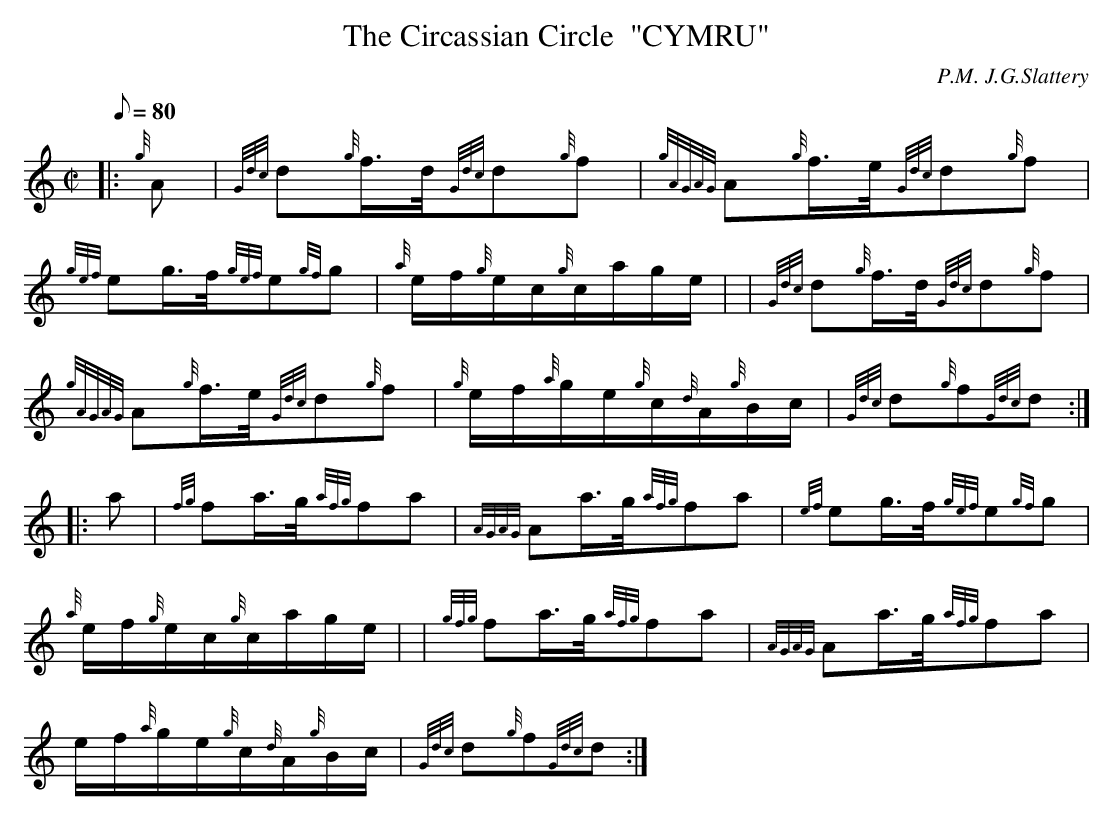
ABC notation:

X:1
T:The Circassian Circle  "CYMRU"
M:C|
L:1/8
Q:80
C:P.M. J.G.Slattery
K:HP
|: {g}A | \
{Gdc}d{g}f3/4d/4{Gdc}d{g}f | \
{gAGAG}A{g}f3/4e/4{Gdc}d{g}f |
{gef}eg3/4f/4{gef}e{gf}g | \
{a}e/2f/2{g}e/2c/2{g}c/2a/2g/2e/2 | | \
{Gdc}d{g}f3/4d/4{Gdc}d{g}f |
{gAGAG}A{g}f3/4e/4{Gdc}d{g}f | \
{g}e/2f/2{a}g/2e/2{g}c/2{d}A/2{g}B/2c/2 | \
{Gdc}d{g}f{Gdc}d ::
a | \
{fg}fa3/4g/4{afg}fa | \
{AGAG}Aa3/4g/4{afg}fa | \
{ef}eg3/4f/4{gef}e{gf}g |
{a}e/2f/2{g}e/2c/2{g}c/2a/2g/2e/2 | | \
{gfg}fa3/4g/4{afg}fa | \
{AGAG}Aa3/4g/4{afg}fa |
e/2f/2{a}g/2e/2{g}c/2{d}A/2{g}B/2c/2 | \
{Gdc}d{g}f{Gdc}d :|
